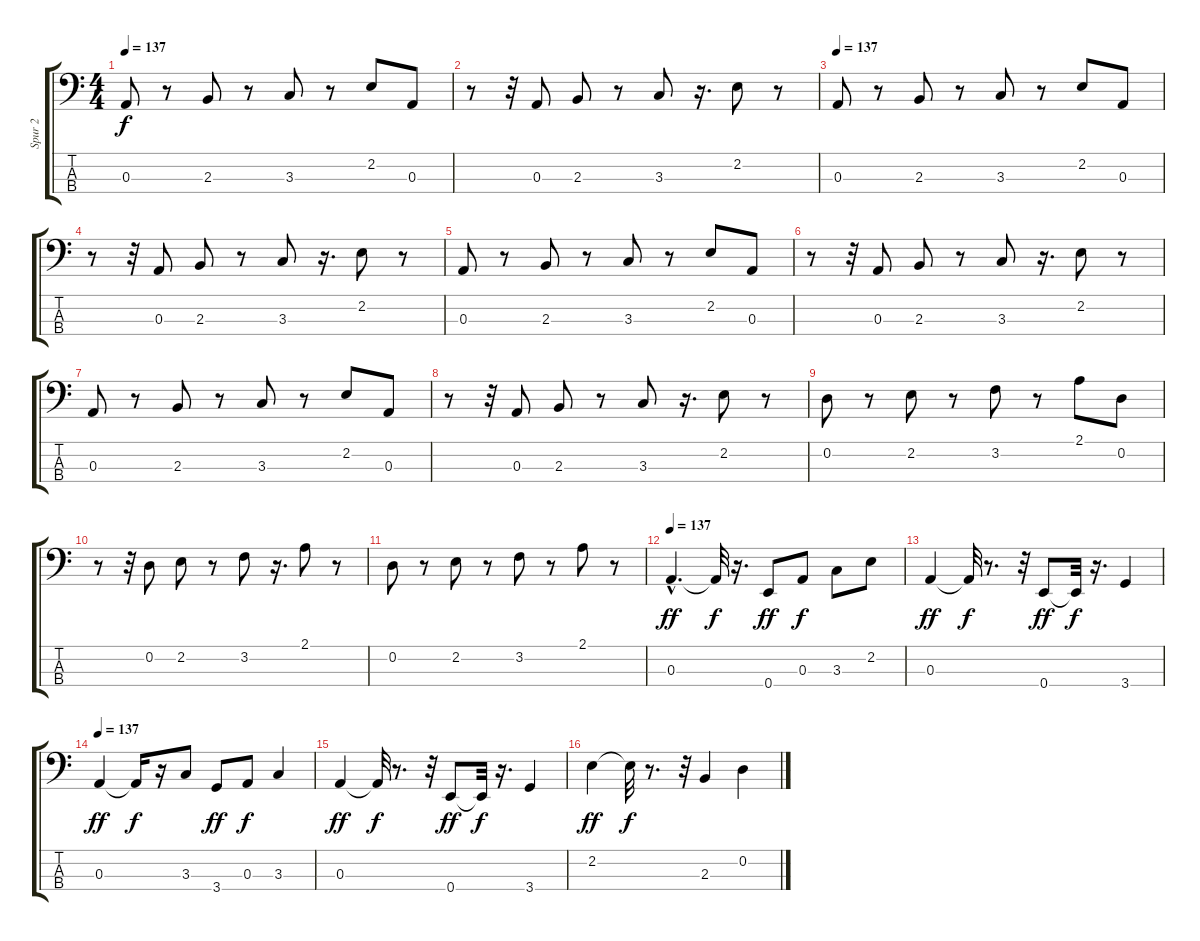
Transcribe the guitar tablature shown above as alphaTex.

\track ("Spur 2" "Spur 2") {instrument electricbasspick}
\staff {score tabs}
\tuning (G2 D2 A1 E1) {hide}
\ts (4 4)
\tempo 137
\clef f4
\ks c
0.3.8{dy f} r.8 2.3.8 r.8 3.3.8 r.8 2.2.8 0.3.8 |
r.8 r.32 0.3.8 2.3.8 r.8 3.3.8 r.16{d} 2.2.8 r.8 |
\tempo 137
0.3.8 r.8 2.3.8 r.8 3.3.8 r.8 2.2.8 0.3.8 |
r.8 r.32 0.3.8 2.3.8 r.8 3.3.8 r.16{d} 2.2.8 r.8 |
0.3.8 r.8 2.3.8 r.8 3.3.8 r.8 2.2.8 0.3.8 |
r.8 r.32 0.3.8 2.3.8 r.8 3.3.8 r.16{d} 2.2.8 r.8 |
0.3.8 r.8 2.3.8 r.8 3.3.8 r.8 2.2.8 0.3.8 |
r.8 r.32 0.3.8 2.3.8 r.8 3.3.8 r.16{d} 2.2.8 r.8 |
0.2.8 r.8 2.2.8 r.8 3.2.8 r.8 2.1.8 0.2.8 |
r.8 r.32 0.2.8 2.2.8 r.8 3.2.8 r.16{d} 2.1.8 r.8 |
0.2.8 r.8 2.2.8 r.8 3.2.8 r.8 2.1.8 r.8 |
\tempo 137
0.3{hac}.4{d dy ff} 0.3{t}.32{dy f} r.16{d} 0.4.8{dy ff} 0.3.8{dy f} 3.3.8 2.2.8 |
0.3.4{dy ff} 0.3{t}.32{dy f} r.8{d} r.32 0.4.8{dy ff} 0.4{t}.32{dy f} r.16{d} 3.4.4 |
\tempo 137
0.3.4{dy ff} 0.3{t}.16{dy f} r.16 3.3.8 3.4.8{dy ff} 0.3.8{dy f} 3.3.4 |
0.3.4{dy ff} 0.3{t}.32{dy f} r.8{d} r.32 0.4.8{dy ff} 0.4{t}.32{dy f} r.16{d} 3.4.4 |
2.2.4{dy ff} 2.2{t}.32{dy f} r.8{d} r.32 2.3.4 0.2.4
